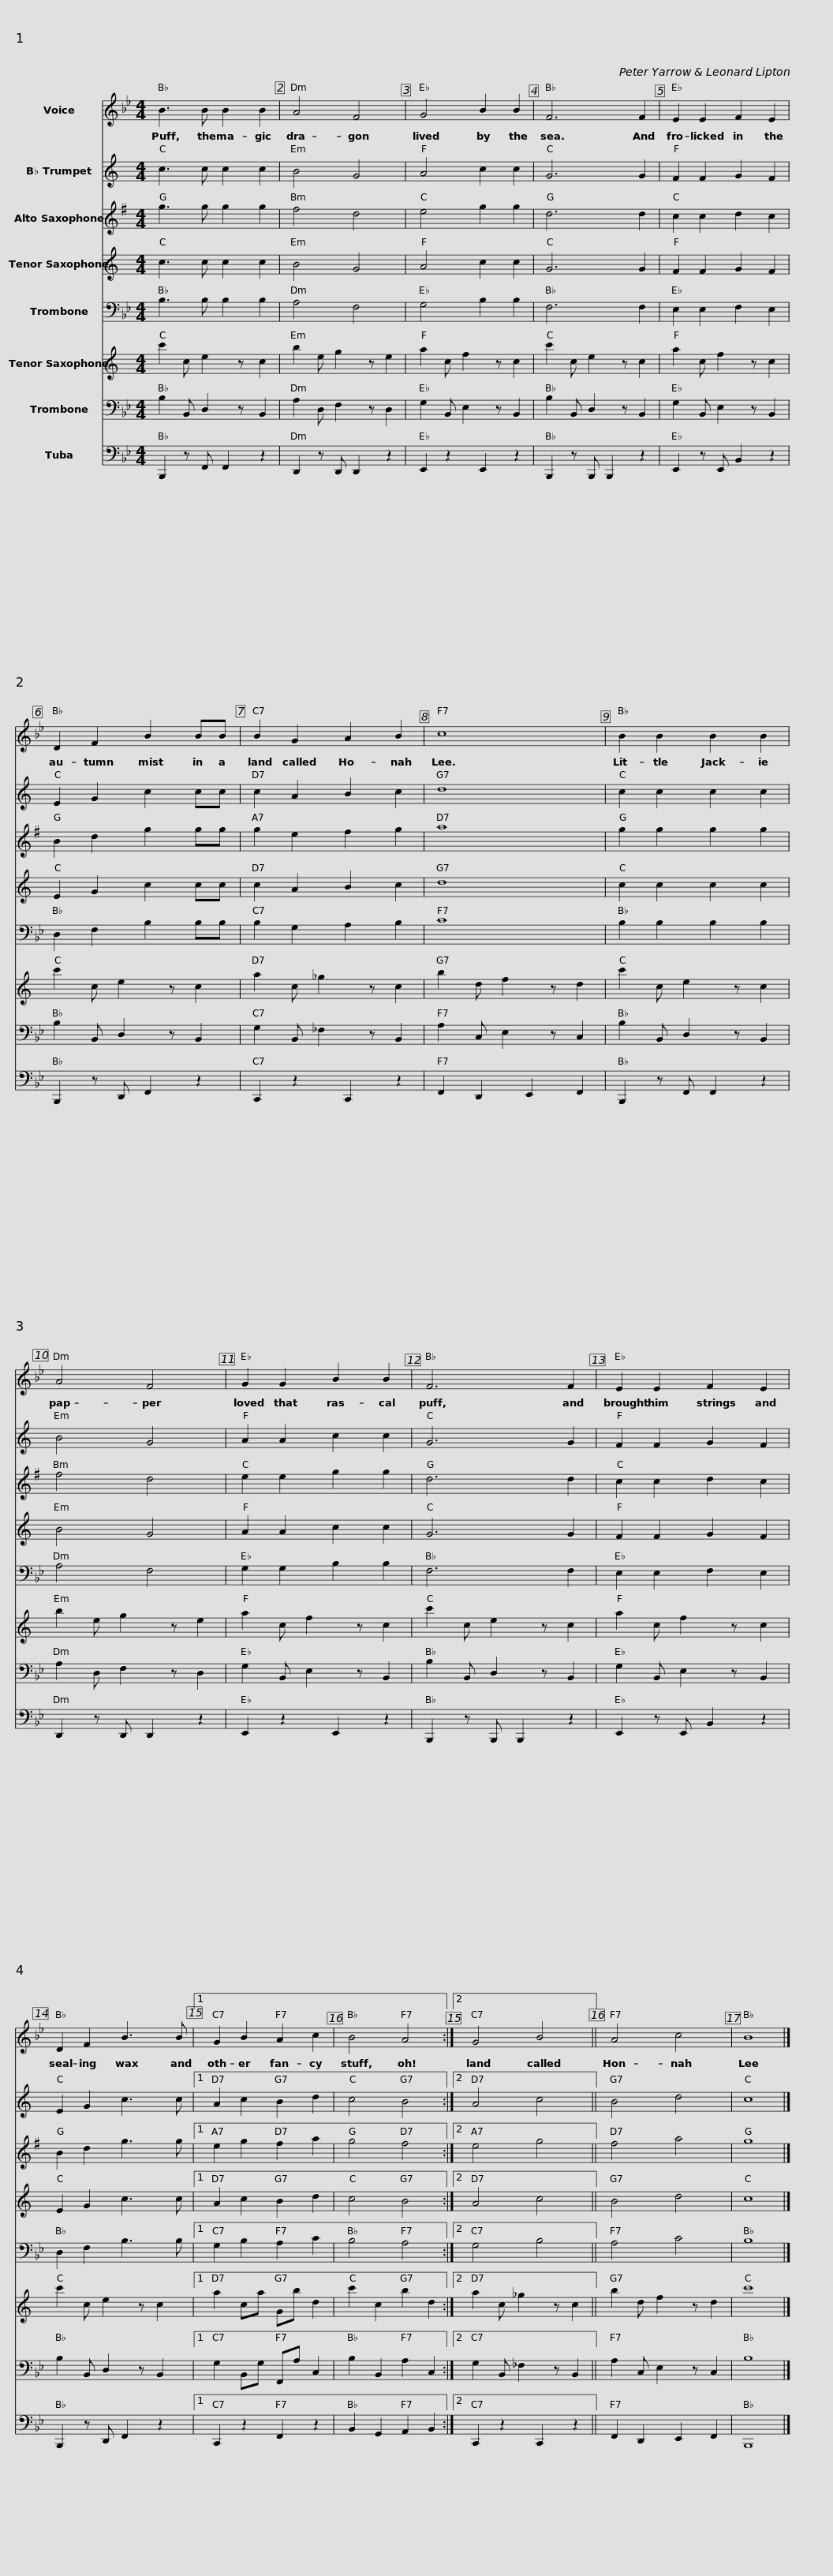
X:1
%%score 1 2 3 4 5 6 7 8
L:1/8
M:4/4
I:linebreak $
K:Bb
V:1 treble
V:2 treble transpose=-2
V:3 treble transpose=-9
V:4 treble transpose=-14
V:5 bass
V:6 treble transpose=-14
V:7 bass
V:8 bass
V:1
 B3 B B2 B2 | A4 F4 | G4 B2 B2 | F6 F2 |$ E2 E2 F2 E2 | %5
 D2 F2 B2 BB | B2 G2 A2 B2 | c8 |$ B2 B2 B2 B2 | A4 F4 | %10
 G2 G2 B2 B2 | F6 F2 |$ E2 E2 F2 E2 | D2 F2 B3 B |1 G2 B2 A2 c2 | %15
 B4 A4 :|2 G4 B4 ||$ A4 c4 | B8 |] %19
V:2
[K:C] c3 c c2 c2 | B4 G4 | A4 c2 c2 | G6 G2 |$ F2 F2 G2 F2 | %5
 E2 G2 c2 cc | c2 A2 B2 c2 | d8 |$ c2 c2 c2 c2 | B4 G4 | %10
 A2 A2 c2 c2 | G6 G2 |$ F2 F2 G2 F2 | E2 G2 c3 c |1 A2 c2 B2 d2 | %15
 c4 B4 :|2 A4 c4 ||$ B4 d4 | c8 |] %19
V:3
[K:G] g3 g g2 g2 | f4 d4 | e4 g2 g2 | d6 d2 |$ c2 c2 d2 c2 | %5
 B2 d2 g2 gg | g2 e2 f2 g2 | a8 |$ g2 g2 g2 g2 | f4 d4 | %10
 e2 e2 g2 g2 | d6 d2 |$ c2 c2 d2 c2 | B2 d2 g3 g |1 e2 g2 f2 a2 | %15
 g4 f4 :|2 e4 g4 ||$ f4 a4 | g8 |] %19
V:4
[K:C] c3 c c2 c2 | B4 G4 | A4 c2 c2 | G6 G2 |$ F2 F2 G2 F2 | %5
 E2 G2 c2 cc | c2 A2 B2 c2 | d8 |$ c2 c2 c2 c2 | B4 G4 | %10
 A2 A2 c2 c2 | G6 G2 |$ F2 F2 G2 F2 | E2 G2 c3 c |1 A2 c2 B2 d2 | %15
 c4 B4 :|2 A4 c4 ||$ B4 d4 | c8 |] %19
V:5
 B,3 B, B,2 B,2 | A,4 F,4 | G,4 B,2 B,2 | F,6 F,2 |$ E,2 E,2 F,2 E,2 | %5
 D,2 F,2 B,2 B,B, | B,2 G,2 A,2 B,2 | C8 |$ B,2 B,2 B,2 B,2 | A,4 F,4 | %10
 G,2 G,2 B,2 B,2 | F,6 F,2 |$ E,2 E,2 F,2 E,2 | D,2 F,2 B,3 B, |1 G,2 B,2 A,2 C2 | %15
 B,4 A,4 :|2 G,4 B,4 ||$ A,4 C4 | B,8 |] %19
V:6
[K:C] c'2 c e2 z c2 | b2 e g2 z e2 | a2 c f2 z c2 | c'2 c e2 z c2 |$ a2 c f2 z c2 | %5
 c'2 c e2 z c2 | a2 c _g2 z c2 | b2 d f2 z d2 |$ c'2 c e2 z c2 | b2 e g2 z e2 | %10
 a2 c f2 z c2 | c'2 c e2 z c2 |$ a2 c f2 z c2 | c'2 c e2 z c2 |1 a2 ca Gb d2 | %15
 c'2 c2 b2 d2 :|2 a2 c _g2 z c2 ||$ b2 d f2 z d2 | c'8 |] %19
V:7
 B,2 B,, D,2 z B,,2 | A,2 D, F,2 z D,2 | G,2 B,, E,2 z B,,2 | B,2 B,, D,2 z B,,2 |$ G,2 B,, E,2 z B,,2 | %5
 B,2 B,, D,2 z B,,2 | G,2 B,, _F,2 z B,,2 | A,2 C, E,2 z C,2 |$ B,2 B,, D,2 z B,,2 | A,2 D, F,2 z D,2 | %10
 G,2 B,, E,2 z B,,2 | B,2 B,, D,2 z B,,2 |$ G,2 B,, E,2 z B,,2 | B,2 B,, D,2 z B,,2 |1 G,2 B,,G, F,,A, C,2 | %15
 B,2 B,,2 A,2 C,2 :|2 G,2 B,, _F,2 z B,,2 ||$ A,2 C, E,2 z C,2 | B,8 |] %19
V:8
 B,,,2 z F,, F,,2 z2 | D,,2 z D,, D,,2 z2 | E,,2 z2 E,,2 z2 | B,,,2 z B,,, B,,,2 z2 |$ E,,2 z E,, B,,2 z2 | %5
 B,,,2 z D,, F,,2 z2 | C,,2 z2 C,,2 z2 | F,,2 D,,2 E,,2 F,,2 |$ B,,,2 z F,, F,,2 z2 | D,,2 z D,, D,,2 z2 | %10
 E,,2 z2 E,,2 z2 | B,,,2 z B,,, B,,,2 z2 |$ E,,2 z E,, B,,2 z2 | B,,,2 z D,, F,,2 z2 |1 C,,2 z2 F,,2 z2 | %15
 B,,2 G,,2 A,,2 B,,2 :|2 C,,2 z2 C,,2 z2 ||$ F,,2 D,,2 E,,2 F,,2 | B,,,8 |] %19
